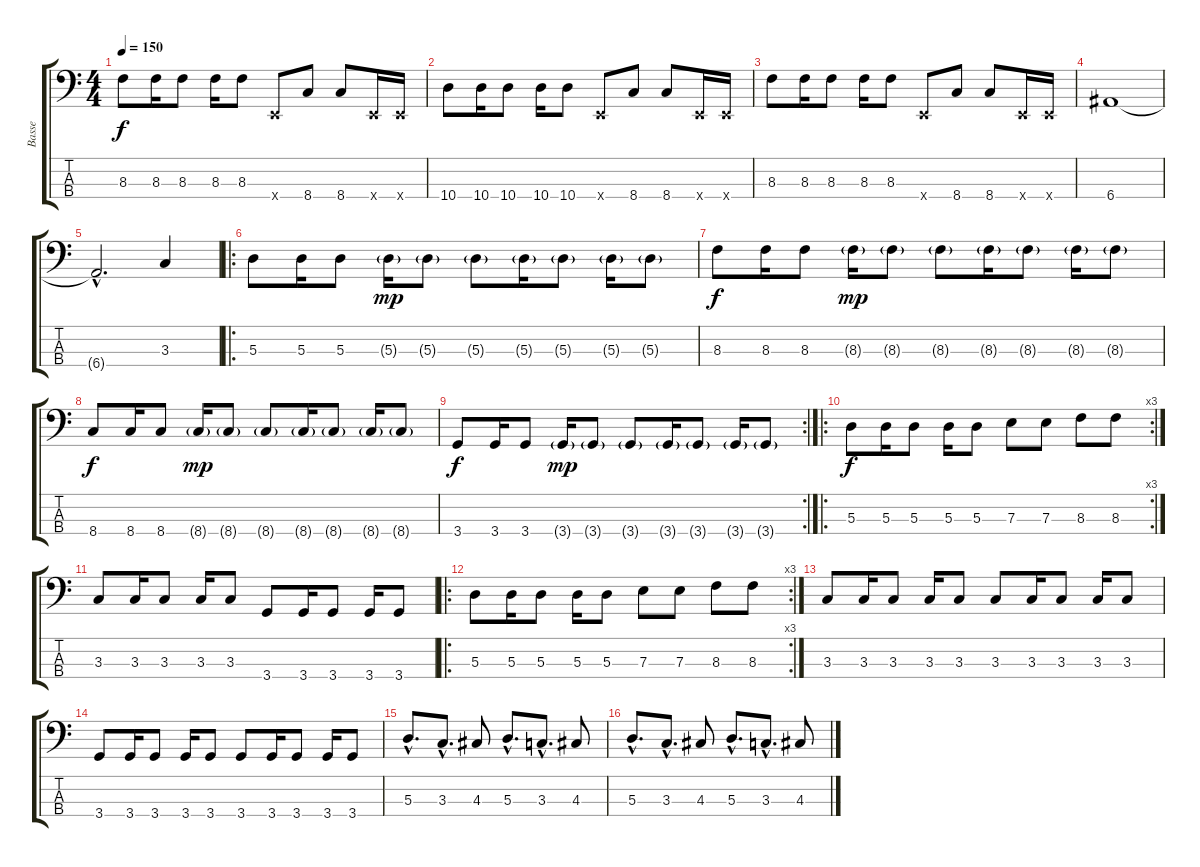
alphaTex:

\track ("Basse" "Basse") {instrument electricbassfinger}
\staff {score tabs}
\tuning (G2 D2 A1 E1) {hide}
\ts (4 4)
\tempo 150
\clef f4
\ks c
8.3.8{dy f} 8.3.16 8.3.8 8.3.16 8.3.8 0.4{x}.8 8.4.8 8.4.8 0.4{x}.16 0.4{x}.16 |
10.4.8 10.4.16 10.4.8 10.4.16 10.4.8 0.4{x}.8 8.4.8 8.4.8 0.4{x}.16 0.4{x}.16 |
8.3.8 8.3.16 8.3.8 8.3.16 8.3.8 0.4{x}.8 8.4.8 8.4.8 0.4{x}.16 0.4{x}.16 |
6.4.1 |
6.4{hac t}.2{d} 3.3.4 |
\ro
5.3.8 5.3.16 5.3.8 5.3{g}.16{dy mp} 5.3{g}.8 5.3{g}.8 5.3{g}.16 5.3{g}.8 5.3{g}.16 5.3{g}.8 |
8.3.8{dy f} 8.3.16 8.3.8 8.3{g}.16{dy mp} 8.3{g}.8 8.3{g}.8 8.3{g}.16 8.3{g}.8 8.3{g}.16 8.3{g}.8 |
8.4.8{dy f} 8.4.16 8.4.8 8.4{g}.16{dy mp} 8.4{g}.8 8.4{g}.8 8.4{g}.16 8.4{g}.8 8.4{g}.16 8.4{g}.8 |
\rc 2
3.4.8{dy f} 3.4.16 3.4.8 3.4{g}.16{dy mp} 3.4{g}.8 3.4{g}.8 3.4{g}.16 3.4{g}.8 3.4{g}.16 3.4{g}.8 |
\ro
\rc 3
5.3.8{dy f} 5.3.16 5.3.8 5.3.16 5.3.8 7.3.8 7.3.8 8.3.8 8.3.8 |
3.3.8 3.3.16 3.3.8 3.3.16 3.3.8 3.4.8 3.4.16 3.4.8 3.4.16 3.4.8 |
\ro
\rc 3
5.3.8 5.3.16 5.3.8 5.3.16 5.3.8 7.3.8 7.3.8 8.3.8 8.3.8 |
3.3.8 3.3.16 3.3.8 3.3.16 3.3.8 3.3.8 3.3.16 3.3.8 3.3.16 3.3.8 |
3.4.8 3.4.16 3.4.8 3.4.16 3.4.8 3.4.8 3.4.16 3.4.8 3.4.16 3.4.8 |
5.3{hac}.8{d} 3.3{hac}.8{d} 4.3.8 5.3{hac}.8{d} 3.3{hac}.8{d} 4.3.8 |
5.3{hac}.8{d} 3.3{hac}.8{d} 4.3.8 5.3{hac}.8{d} 3.3{hac}.8{d} 4.3.8
